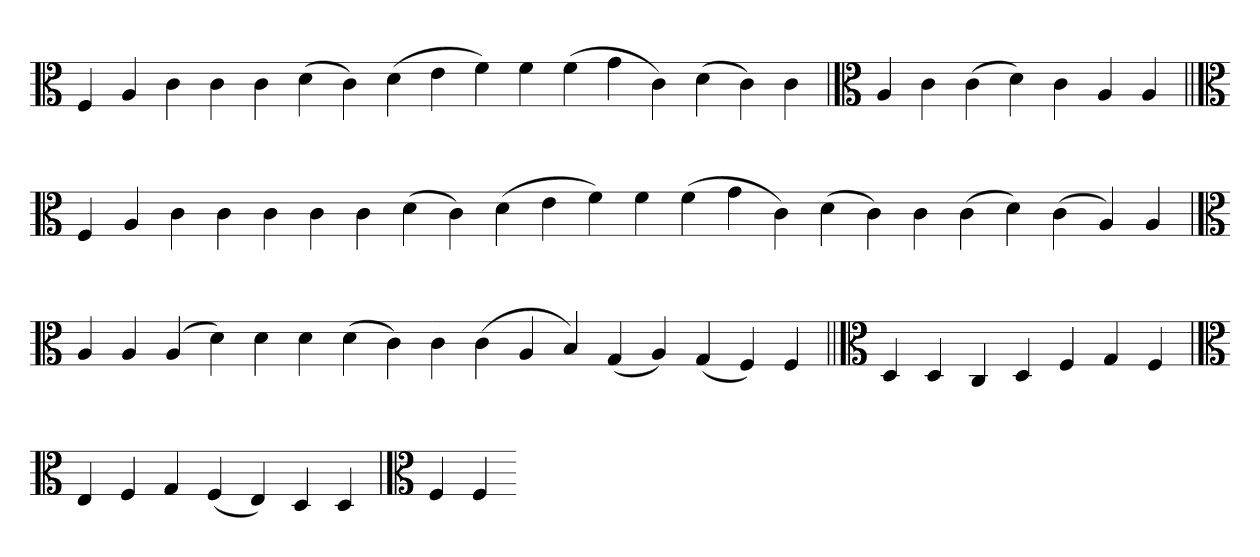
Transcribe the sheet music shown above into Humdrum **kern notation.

**kern
*part1
*staff1
*clefC3
=
4F
4A
4c
4c
4c
(4d
4c)
(4d
4e
4f)
4f
(4f
4g
4c)
(4d
4c)
4c
=
*clefC3
4A
4c
(4c
4d)
4c
4A
4A
=||
*clefC3
4F
4A
4c
4c
4c
4c
4c
(4d
4c)
(4d
4e
4f)
4f
(4f
4g
4c)
(4d
4c)
4c
(4c
4d)
(4c
4A)
4A
='
*clefC3
4A
4A
(4A
4d)
4d
4d
(4d
4c)
4c
(4c
4A
4B)
(4G
4A)
(4G
4F)
4F
=||
*clefC3
4D
4D
4C
4D
4F
4G
4F
=`
*clefC3
4E
4F
4G
(4F
4E)
4D
4D
='
*clefC3
4F
4F
=-
*-
